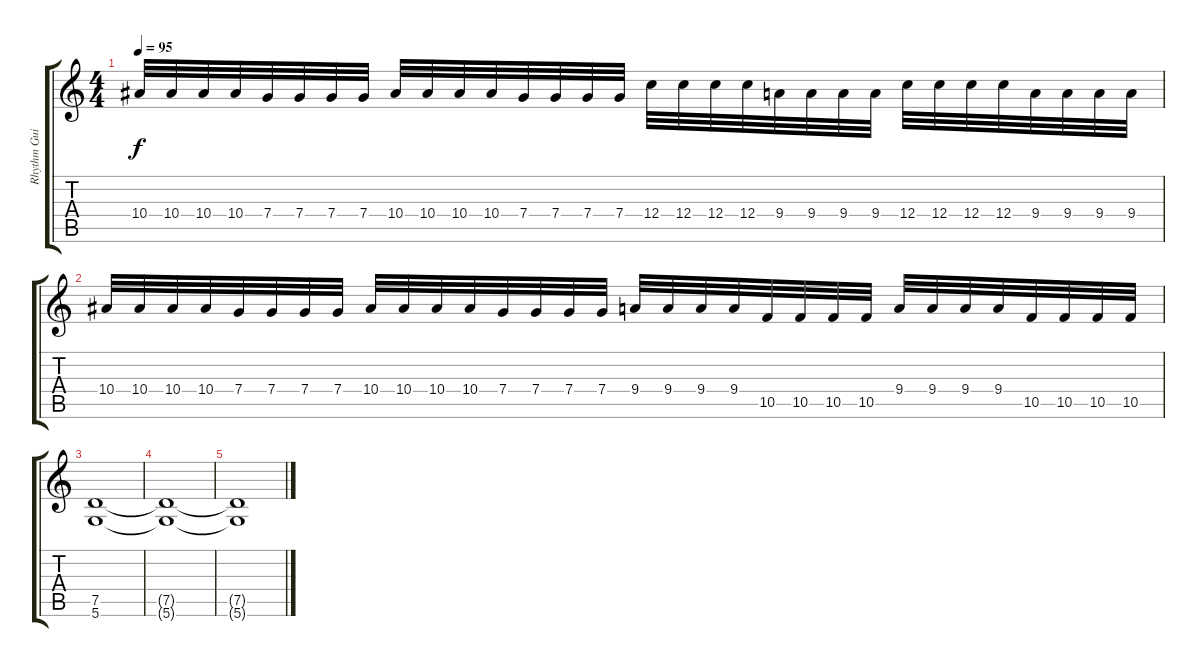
\track ("Rhythm Guitar" "Rhythm Gui") {instrument overdrivenguitar}
\staff {score tabs}
\tuning (D4 A3 F3 C3 G2 D2) {hide}
\ts (4 4)
\tempo 95
\clef g2
\ks c
10.4.32{dy f} 10.4.32 10.4.32 10.4.32 7.4.32 7.4.32 7.4.32 7.4.32 10.4.32 10.4.32 10.4.32 10.4.32 7.4.32 7.4.32 7.4.32 7.4.32 12.4.32 12.4.32 12.4.32 12.4.32 9.4.32 9.4.32 9.4.32 9.4.32 12.4.32 12.4.32 12.4.32 12.4.32 9.4.32 9.4.32 9.4.32 9.4.32 |
10.4.32 10.4.32 10.4.32 10.4.32 7.4.32 7.4.32 7.4.32 7.4.32 10.4.32 10.4.32 10.4.32 10.4.32 7.4.32 7.4.32 7.4.32 7.4.32 9.4.32 9.4.32 9.4.32 9.4.32 10.5.32 10.5.32 10.5.32 10.5.32 9.4.32 9.4.32 9.4.32 9.4.32 10.5.32 10.5.32 10.5.32 10.5.32 |
(7.5 5.6).1{volume 0} |
(7.5{t} 5.6{t}).1 |
(7.5{t} 5.6{t}).1
